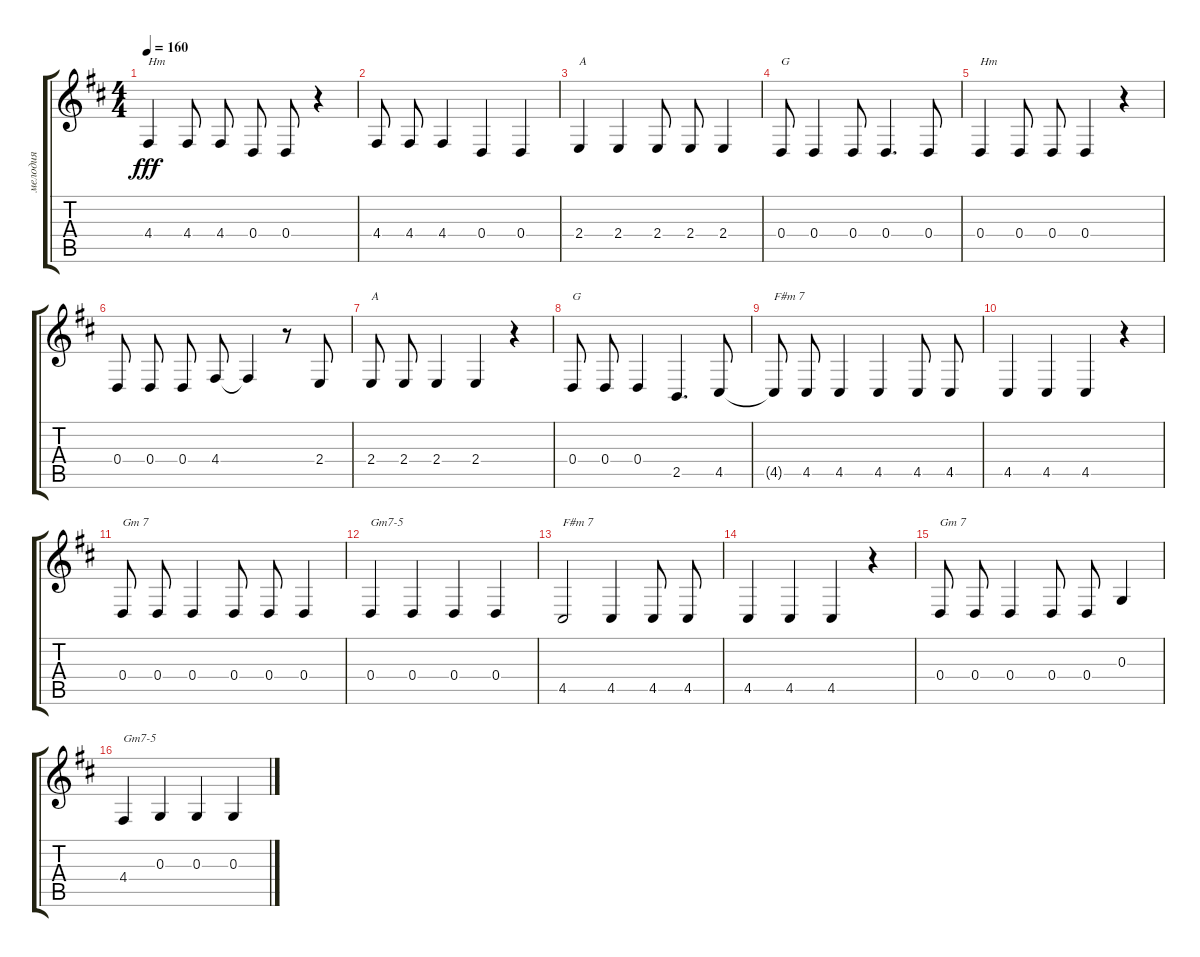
\track ("мелодия" "мелодия") {instrument accordion}
\staff {score tabs}
\tuning (E4 B3 G3 D3 A2 E2) {hide}
\ts (4 4)
\tempo 160
\clef g2
\ks bminor
4.4.4{txt "Hm" dy fff} 4.4.8{beam split} 4.4.8 0.4.8{beam split} 0.4.8 r.4 |
4.4.8{beam split} 4.4.8 4.4.4 0.4.4 0.4.4 |
2.4.4{txt "A"} 2.4.4 2.4.8{beam split} 2.4.8 2.4.4 |
0.4.8{txt "G"} 0.4.4 0.4.8 0.4.4{d} 0.4.8 |
0.4.4{txt "Hm"} 0.4.8{beam split} 0.4.8 0.4.4 r.4 |
0.4.8{beam split} 0.4.8 0.4.8{beam split} 4.4.8 4.4{t}.4 r.8 2.4.8 |
2.4.8{txt "A" beam split} 2.4.8 2.4.4 2.4.4 r.4 |
0.4.8{txt "G" beam split} 0.4.8 0.4.4 2.5.4{d} 4.5.8 |
4.5{t}.8{txt "F#m 7" beam split} 4.5.8 4.5.4 4.5.4 4.5.8{beam split} 4.5.8 |
4.5.4 4.5.4 4.5.4 r.4 |
0.4.8{txt "Gm 7" beam split} 0.4.8 0.4.4 0.4.8{beam split} 0.4.8 0.4.4 |
0.4.4{txt "Gm7-5"} 0.4.4 0.4.4 0.4.4 |
4.5.2{txt "F#m 7"} 4.5.4 4.5.8{beam split} 4.5.8 |
4.5.4 4.5.4 4.5.4 r.4 |
0.4.8{txt "Gm 7" beam split} 0.4.8 0.4.4 0.4.8{beam split} 0.4.8 0.3.4 |
4.4.4{txt "Gm7-5"} 0.3.4 0.3.4 0.3.4
